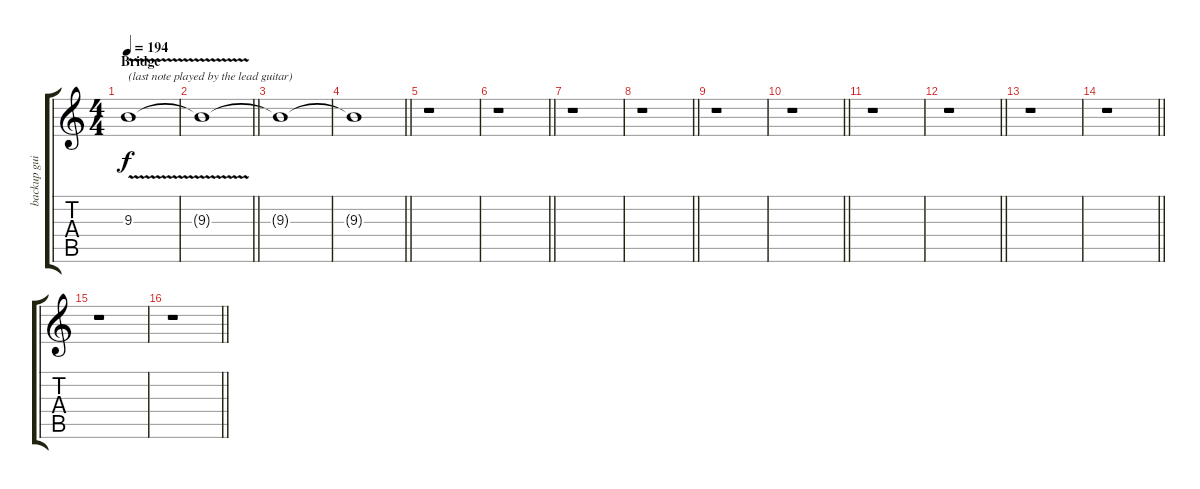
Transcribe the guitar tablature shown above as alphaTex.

\track ("backup guitar" "backup gui") {instrument distortionguitar}
\staff {score tabs}
\tuning (B3 Gb3 D3 A2 E2 B1) {hide}
\ts (4 4)
\section ("" "Bridge")
\tempo 194
\clef g2
\ks c
9.3{v}.1{txt "(last note played by the lead guitar)" dy f volume 0} |
\barLineRight lightlight
9.3{t}.1 |
9.3{t}.1 |
\barLineRight lightlight
9.3{t}.1 |
r.1 |
\barLineRight lightlight
r.1 |
r.1 |
\barLineRight lightlight
r.1 |
r.1 |
\barLineRight lightlight
r.1 |
r.1 |
\barLineRight lightlight
r.1 |
r.1 |
\barLineRight lightlight
r.1 |
r.1 |
\barLineRight lightlight
r.1
